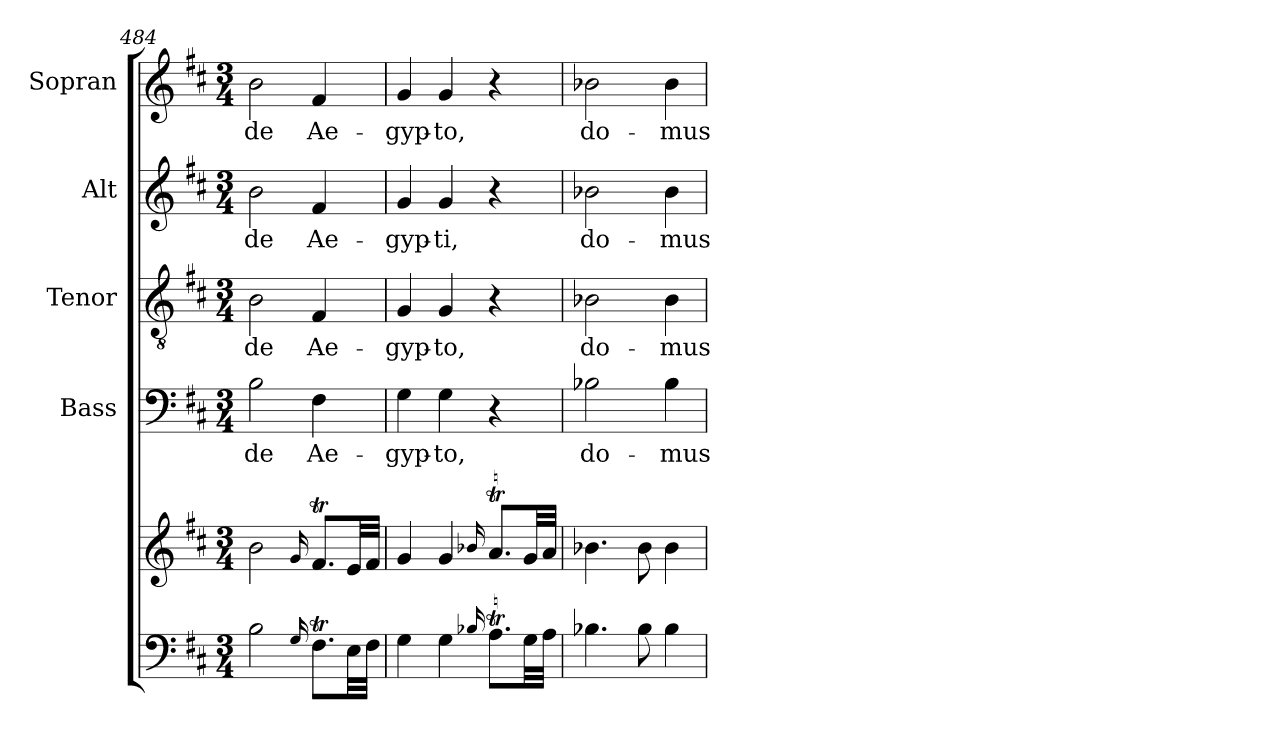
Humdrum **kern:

**kern	**kern	**kern	**text	**kern	**text	**kern	**text	**kern	**text
*part5	*part5	*part4	*part4	*part3	*part3	*part2	*part2	*part1	*part1
*staff6	*staff5	*staff4	*staff4	*staff3	*staff3	*staff2	*staff2	*staff1	*staff1
*	*	*I"Bass	*	*I"Tenor	*	*I"Alt	*	*I"Sopran	*
*	*	*I'B.	*	*I'T.	*	*I'A.	*	*I'S.	*
*clefF4	*clefG2	*clefF4	*	*clefGv2	*	*clefG2	*	*clefG2	*
*k[f#c#]	*k[f#c#]	*k[f#c#]	*	*k[f#c#]	*	*k[f#c#]	*	*k[f#c#]	*
*D:	*D:	*D:	*	*D:	*	*D:	*	*D:	*
*M3/4	*M3/4	*M3/4	*	*M3/4	*	*M3/4	*	*M3/4	*
=484	=484	=484	=484	=484	=484	=484	=484	=484	=484
!	!	!	!LO:LY:b	!	!LO:LY:b	!	!LO:LY:b	!	!LO:LY:b
2B\	2b\	2B\	de	2B\	de	2b\	de	2b\	de
16qqG/	16qqg/	.	.	.	.	.	.	.	.
!	!	!	!LO:LY:b	!	!LO:LY:b	!	!LO:LY:b	!	!LO:LY:b
8.F#t\L	8.f#t/L	4F#\	Ae-	4F#/	Ae-	4f#/	Ae-	4f#/	Ae-
32E\LL	32e/LL	.	.	.	.	.	.	.	.
32F#\JJJ	32f#/JJJ	.	.	.	.	.	.	.	.
=485	=485	=485	=485	=485	=485	=485	=485	=485	=485
!	!	!	!LO:LY:b	!	!LO:LY:b	!	!LO:LY:b	!	!LO:LY:b
4G\	4g/	4G\	-gyp-	4G/	-gyp-	4g/	-gyp-	4g/	-gyp-
!	!	!	!LO:LY:b	!	!LO:LY:b	!	!LO:LY:b	!	!LO:LY:b
4G\	4g/	4G\	-to,	4G/	-to,	4g/	-ti,	4g/	-to,
16qqB-X/	16qqb-X/	.	.	.	.	.	.	.	.
8.AT\L	8.aT/L	4r	.	4r	.	4r	.	4r	.
32G\LL	32g/LL	.	.	.	.	.	.	.	.
32A\JJJ	32a/JJJ	.	.	.	.	.	.	.	.
=486	=486	=486	=486	=486	=486	=486	=486	=486	=486
!	!	!	!LO:LY:b	!	!LO:LY:b	!	!LO:LY:b	!	!LO:LY:b
4.B-X\	4.b-X\	2B-X\	do-	2B-X\	do-	2b-X\	do-	2b-X\	do-
8B-\	8b-\	.	.	.	.	.	.	.	.
!	!	!	!LO:LY:b	!	!LO:LY:b	!	!LO:LY:b	!	!LO:LY:b
4B-\	4b-\	4B-\	-mus	4B-\	-mus	4b-\	-mus	4b-\	-mus
=	=	=	=	=	=	=	=	=	=
*-	*-	*-	*-	*-	*-	*-	*-	*-	*-
